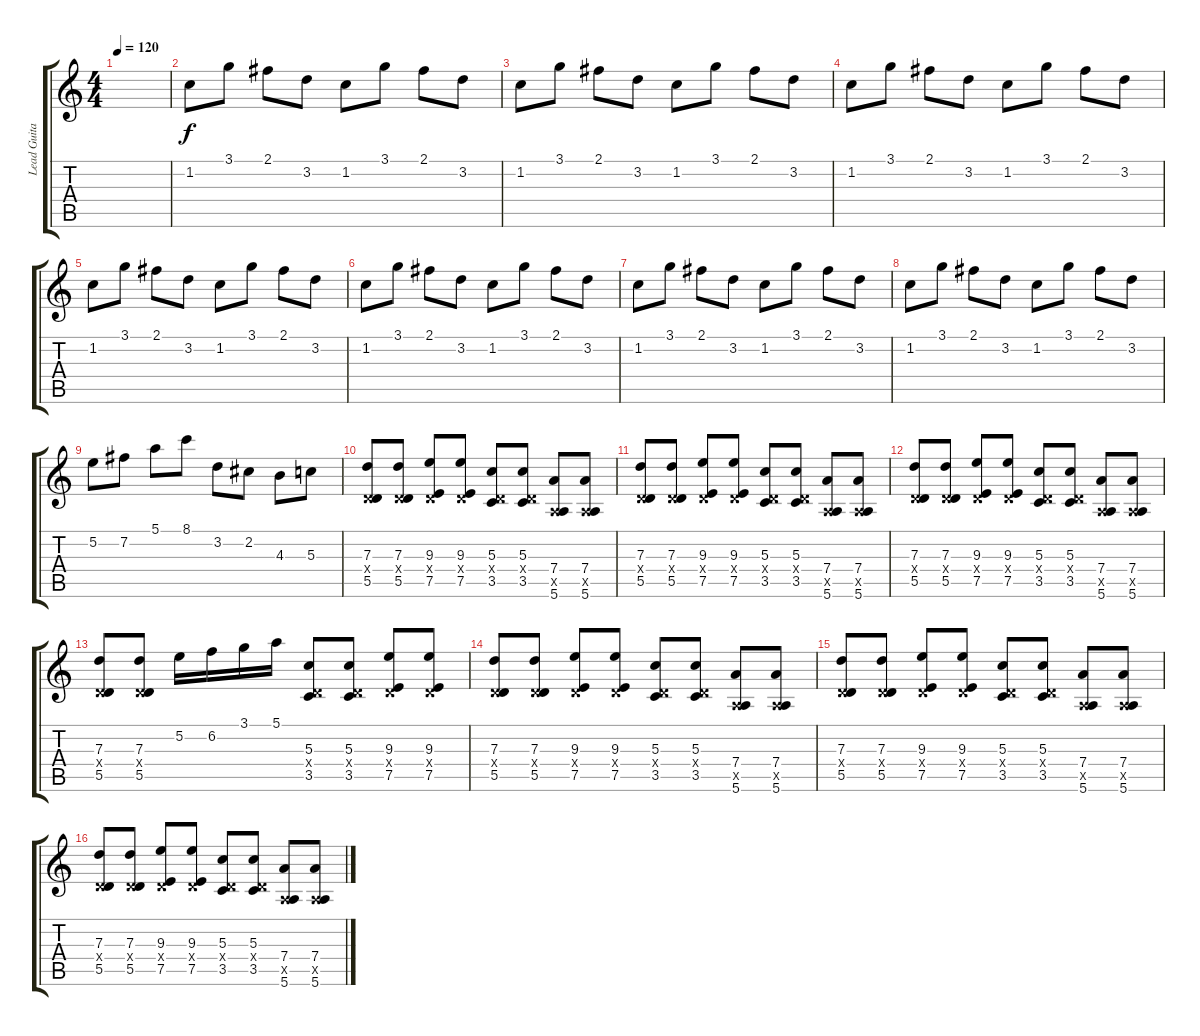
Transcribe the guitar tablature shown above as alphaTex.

\track ("Lead Guitar" "Lead Guita") {instrument distortionguitar}
\staff {score tabs}
\tuning (E4 B3 G3 D3 A2 E2) {hide}
\ts (4 4)
\tempo 120
\clef g2
\ks c
|
1.2.8 3.1.8 2.1.8 3.2.8 1.2.8 3.1.8 2.1.8 3.2.8 |
1.2.8 3.1.8 2.1.8 3.2.8 1.2.8 3.1.8 2.1.8 3.2.8 |
1.2.8 3.1.8 2.1.8 3.2.8 1.2.8 3.1.8 2.1.8 3.2.8 |
1.2.8 3.1.8 2.1.8 3.2.8 1.2.8 3.1.8 2.1.8 3.2.8 |
1.2.8 3.1.8 2.1.8 3.2.8 1.2.8 3.1.8 2.1.8 3.2.8 |
1.2.8 3.1.8 2.1.8 3.2.8 1.2.8 3.1.8 2.1.8 3.2.8 |
1.2.8 3.1.8 2.1.8 3.2.8 1.2.8 3.1.8 2.1.8 3.2.8 |
5.2.8 7.2.8 5.1.8 8.1.8 3.2.8 2.2.8 4.3.8 5.3.8 |
(7.3 0.4{x} 5.5).8 (7.3 0.4{x} 5.5).8 (9.3 0.4{x} 7.5).8 (9.3 0.4{x} 7.5).8 (5.3 0.4{x} 3.5).8 (5.3 0.4{x} 3.5).8 (7.4 0.5{x} 5.6).8 (7.4 0.5{x} 5.6).8 |
(7.3 0.4{x} 5.5).8 (7.3 0.4{x} 5.5).8 (9.3 0.4{x} 7.5).8 (9.3 0.4{x} 7.5).8 (5.3 0.4{x} 3.5).8 (5.3 0.4{x} 3.5).8 (7.4 0.5{x} 5.6).8 (7.4 0.5{x} 5.6).8 |
(7.3 0.4{x} 5.5).8 (7.3 0.4{x} 5.5).8 (9.3 0.4{x} 7.5).8 (9.3 0.4{x} 7.5).8 (5.3 0.4{x} 3.5).8 (5.3 0.4{x} 3.5).8 (7.4 0.5{x} 5.6).8 (7.4 0.5{x} 5.6).8 |
(7.3 0.4{x} 5.5).8 (7.3 0.4{x} 5.5).8 5.2.16 6.2.16 3.1.16 5.1.16 (5.3 0.4{x} 3.5).8 (5.3 0.4{x} 3.5).8 (9.3 0.4{x} 7.5).8 (9.3 0.4{x} 7.5).8 |
(7.3 0.4{x} 5.5).8 (7.3 0.4{x} 5.5).8 (9.3 0.4{x} 7.5).8 (9.3 0.4{x} 7.5).8 (5.3 0.4{x} 3.5).8 (5.3 0.4{x} 3.5).8 (7.4 0.5{x} 5.6).8 (7.4 0.5{x} 5.6).8 |
(7.3 0.4{x} 5.5).8 (7.3 0.4{x} 5.5).8 (9.3 0.4{x} 7.5).8 (9.3 0.4{x} 7.5).8 (5.3 0.4{x} 3.5).8 (5.3 0.4{x} 3.5).8 (7.4 0.5{x} 5.6).8 (7.4 0.5{x} 5.6).8 |
(7.3 0.4{x} 5.5).8 (7.3 0.4{x} 5.5).8 (9.3 0.4{x} 7.5).8 (9.3 0.4{x} 7.5).8 (5.3 0.4{x} 3.5).8 (5.3 0.4{x} 3.5).8 (7.4 0.5{x} 5.6).8 (7.4 0.5{x} 5.6).8
